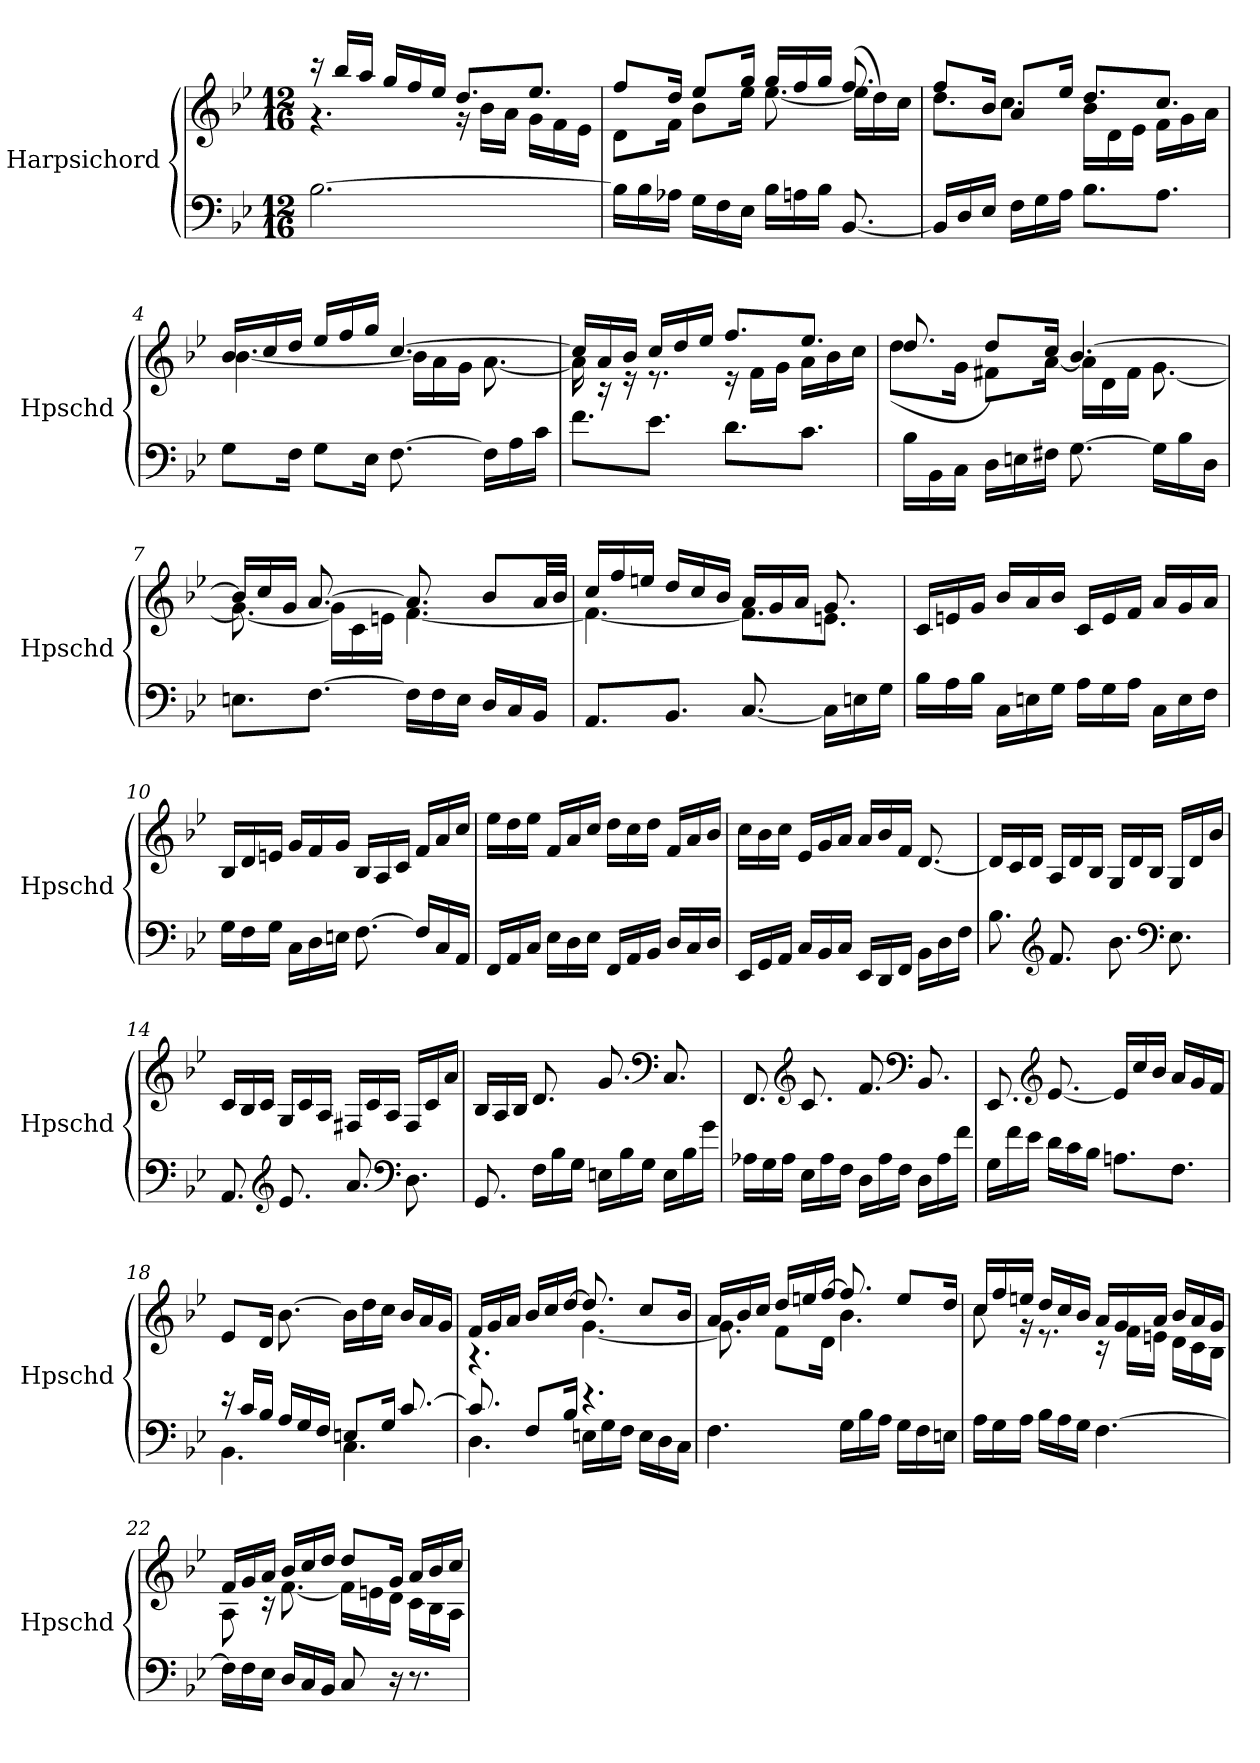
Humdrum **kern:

**kern	**kern
*part1	*part1
*staff2	*staff1
*I"Harpsichord	*
*I'Hpschd	*
*clefF4	*clefG2
*k[b-e-]	*k[b-e-]
*B-:	*B-:
*M12/16	*M12/16
*MM81	*MM81
=1	=1
*	*^
[2.B-\	16r	4.r
.	16bb-/LL	.
.	16aa/JJ	.
.	16gg/LL	.
.	16ff/	.
.	16ee-/JJ	.
.	8.dd/L	16r
.	.	16b-\LL
.	.	16a\JJ
.	8.ee-/J	16g\LL
.	.	16f\
.	.	16e-\JJ
=2	=2	=2
16B-\LL]	8ff/L	8d\L
16B-\	.	.
16A-X\JJ	16dd/Jk	16f\Jk
16G\LL	8ee-/L	8b-\L
16F\	.	.
16E-\JJ	16gg/Jk	16ee-\Jk
16B-\LL	16gg/LL	[8.ee-\
16An\	16ff/	.
16B-\JJ	16gg/JJ	.
[8.BB-/	(8.ff/	16ee-\LL]
.	.	16dd\)
.	.	16cc\JJ
=3	=3	=3
16BB-/LL]	8ff/L	8.dd\L
16D/	.	.
16E-/JJ	16b-/Jk	.
16F\LL	8a/L	8.cc\J
16G\	.	.
16A\JJ	16ee-/Jk	.
8.B-\L	8.dd/L	16b-\LL
.	.	16d\
.	.	16e-\JJ
8.A\J	8.cc/J	16f\LL
.	.	16g\
.	.	16a\JJ
=4	=4	=4
8G\L	16b-/LL	[4.b-\
.	16cc/	.
16F\Jk	16dd/JJ	.
8G\L	16ee-/LL	.
.	16ff/	.
16E-\Jk	16gg/JJ	.
[8.F\	[4.cc/	16b-\LL]
.	.	16a\
.	.	16g\JJ
16F\LL]	.	[8.a\
16A\	.	.
16c\JJ	.	.
=5	=5	=5
8.f\L	16cc/LL]	16a\]
.	16a/	16r
.	16b-/JJ	16r
8.e-\J	16cc/LL	8.r
.	16dd/	.
.	16ee-/JJ	.
8.d\L	8.ff/L	16r
.	.	16f\LL
.	.	16g\JJ
8.c\J	8.ee-/J	16a\LL
.	.	16b-\
.	.	16cc\JJ
=6	=6	=6
16B-\LL	8.dd/	(8dd\L
16BB-\	.	.
16C\JJ	.	16g\Jk
16D\LL	8dd/L)	8f#X\L
16En\	.	.
16F#X\JJ	16cc/Jk	[16a\Jk
[8.G\	[4.b-/	16a\LL]
.	.	16d\
.	.	16f#\JJ
16G\LL]	.	[8.g\
16B-\	.	.
16D\JJ	.	.
=7	=7	=7
8.En\L	16b-/LL]	8.g\_
.	16cc/	.
.	16g/JJ	.
[8.F\J	[8.a/	16g\LL]
.	.	16c\
.	.	16en\JJ
16F\LL]	8.a/]	[4.f\
16F\	.	.
16E\JJ	.	.
16D/LL	8b-/L	.
16C/	.	.
16BB-/JJ	32a/LL	.
.	32b-/JJJ	.
=8	=8	=8
8.AA/L	16cc/LL	4.f\_
.	16ff/	.
.	16een/JJ	.
8.BB-/J	16dd/LL	.
.	16cc/	.
.	16b-/JJ	.
[8.C/	16a/LL	8.f\L]
.	16g/	.
.	16a/JJ	.
16C\LL]	8.g/	8.en\J
16En\	.	.
16G\JJ	.	.
*	*v	*v
=9	=9
16B-\LL	16c/LL
16A\	16en/
16B-\JJ	16g/JJ
16C\LL	16b-/LL
16En\	16a/
16G\JJ	16b-/JJ
16A\LL	16c/LL
16G\	16e/
16A\JJ	16f/JJ
16C\LL	16a/LL
16E\	16g/
16F\JJ	16a/JJ
=10	=10
16G\LL	16B-/LL
16F\	16d/
16G\JJ	16en/JJ
16C\LL	16g/LL
16D\	16f/
16En\JJ	16g/JJ
[8.F\	16B-/LL
.	16A/
.	16c/JJ
16F/LL]	16f/LL
16C/	16a/
16AA/JJ	16cc/JJ
=11	=11
16FF/LL	16ee-\LL
16AA/	16dd\
16C/JJ	16ee-\JJ
16E-\LL	16f/LL
16D\	16a/
16E-\JJ	16cc/JJ
16FF/LL	16dd\LL
16AA/	16cc\
16BB-/JJ	16dd\JJ
16D/LL	16f/LL
16C/	16a/
16D/JJ	16b-/JJ
=12	=12
16EE-/LL	16cc\LL
16GG/	16b-\
16AA/JJ	16cc\JJ
16C/LL	16e-/LL
16BB-/	16g/
16C/JJ	16a/JJ
16EE-/LL	16a/LL
16DD/	16b-/
16FF/JJ	16f/JJ
16BB-\LL	[8.d/
16D\	.
16F\JJ	.
=13	=13
8.B-\	16d/LL]
.	16c/
.	16d/JJ
*clefG2	*
8.f/	16A/LL
.	16d/
.	16B-/JJ
8.b-\	16G/LL
.	16d/
.	16B-/JJ
*clefF4	*
8.E-\	16G/LL
.	16d/
.	16b-/JJ
=14	=14
8.AA/	16c/LL
.	16B-/
.	16c/JJ
*clefG2	*
8.e-/	16G/LL
.	16c/
.	16A/JJ
8.a/	16F#X/LL
.	16c/
.	16A/JJ
*clefF4	*
8.D\	16F#/LL
.	16c/
.	16a/JJ
=15	=15
8.GG/	16B-/LL
.	16A/
.	16B-/JJ
16F\LL	8.d/
16B-\	.
16G\JJ	.
16En\LL	8.g/
16B-\	.
16G\JJ	.
*	*clefF4
16E\LL	8.C/
16B-\	.
16g\JJ	.
=16	=16
16A-X\LL	8.FF/
16G\	.
16A-\JJ	.
*	*clefG2
16E-\LL	8.c/
16A-\	.
16F\JJ	.
16D\LL	8.f/
16A-\	.
16F\JJ	.
*	*clefF4
16D\LL	8.BB-/
16A-\	.
16f\JJ	.
=17	=17
16G\LL	8.EE-/
16f\	.
16e-\JJ	.
*	*clefG2
16d\LL	[8.e-/
16c\	.
16B-\JJ	.
8.An\L	16e-/LL]
.	16cc/
.	16b-/JJ
8.F\J	16a/LL
.	16g/
.	16f/JJ
=18	=18
*^	*
16r	4.BB-\	8e-/L
16c/LL	.	.
16B-/JJ	.	16d/Jk
16A/LL	.	[8.b-\
16G/	.	.
16F/JJ	.	.
8En/L	4.C\	16b-\LL]
.	.	16dd\
16G/Jk	.	16cc\JJ
[8.c/	.	16b-/LL
.	.	16a/
.	.	16g/JJ
=19	=19	=19
*	*	*^
8.c/]	4.D\	16f/LL	4.r
.	.	16g/	.
.	.	16a/JJ	.
8F/L	.	16b-/LL	.
.	.	16cc/	.
16B-/Jk	.	[16dd/JJ	.
4.r	16En\LL	8.dd/]	[4.g\
.	16G\	.	.
.	16F\JJ	.	.
.	16E\LL	8cc/L	.
.	16D\	.	.
.	16C\JJ	16b-/Jk	.
*v	*v	*	*
=20	=20	=20
4.F\	16a/LL	8.g\]
.	16b-/	.
.	16cc/JJ	.
.	16dd/LL	8f\L
.	16een/	.
.	[16ff/JJ	16d\Jk
16G\LL	8.ff/]	4.b-\
16B-\	.	.
16A\JJ	.	.
16G\LL	8ee/L	.
16F\	.	.
16En\JJ	16dd/Jk	.
=21	=21	=21
16A\LL	16cc/LL	8cc\
16G\	16ff/	.
16A\JJ	16een/JJ	16r
16B-\LL	16dd/LL	8.r
16A\	16cc/	.
16G\JJ	16b-/JJ	.
[4.F\	16a/LL	16r
.	16g/	16f\LL
.	16a/JJ	16en\JJ
.	16b-/LL	16d\LL
.	16a/	16c\
.	16g/JJ	16B-\JJ
=22	=22	=22
16F\LL]	16f/LL	8A\
16F\	16g/	.
16E-\JJ	16a/JJ	16r
16D/LL	16b-/LL	[8.f\
16C/	16cc/	.
16BB-/JJ	16dd/JJ	.
8C/	8dd/L	16f\LL]
.	.	16en\
16r	16g/Jk	16d\JJ
8.r	16a/LL	16c\LL
.	16b-/	16B-\
.	16cc/JJ	16A\JJ
*	*v	*v
=	=
*-	*-
